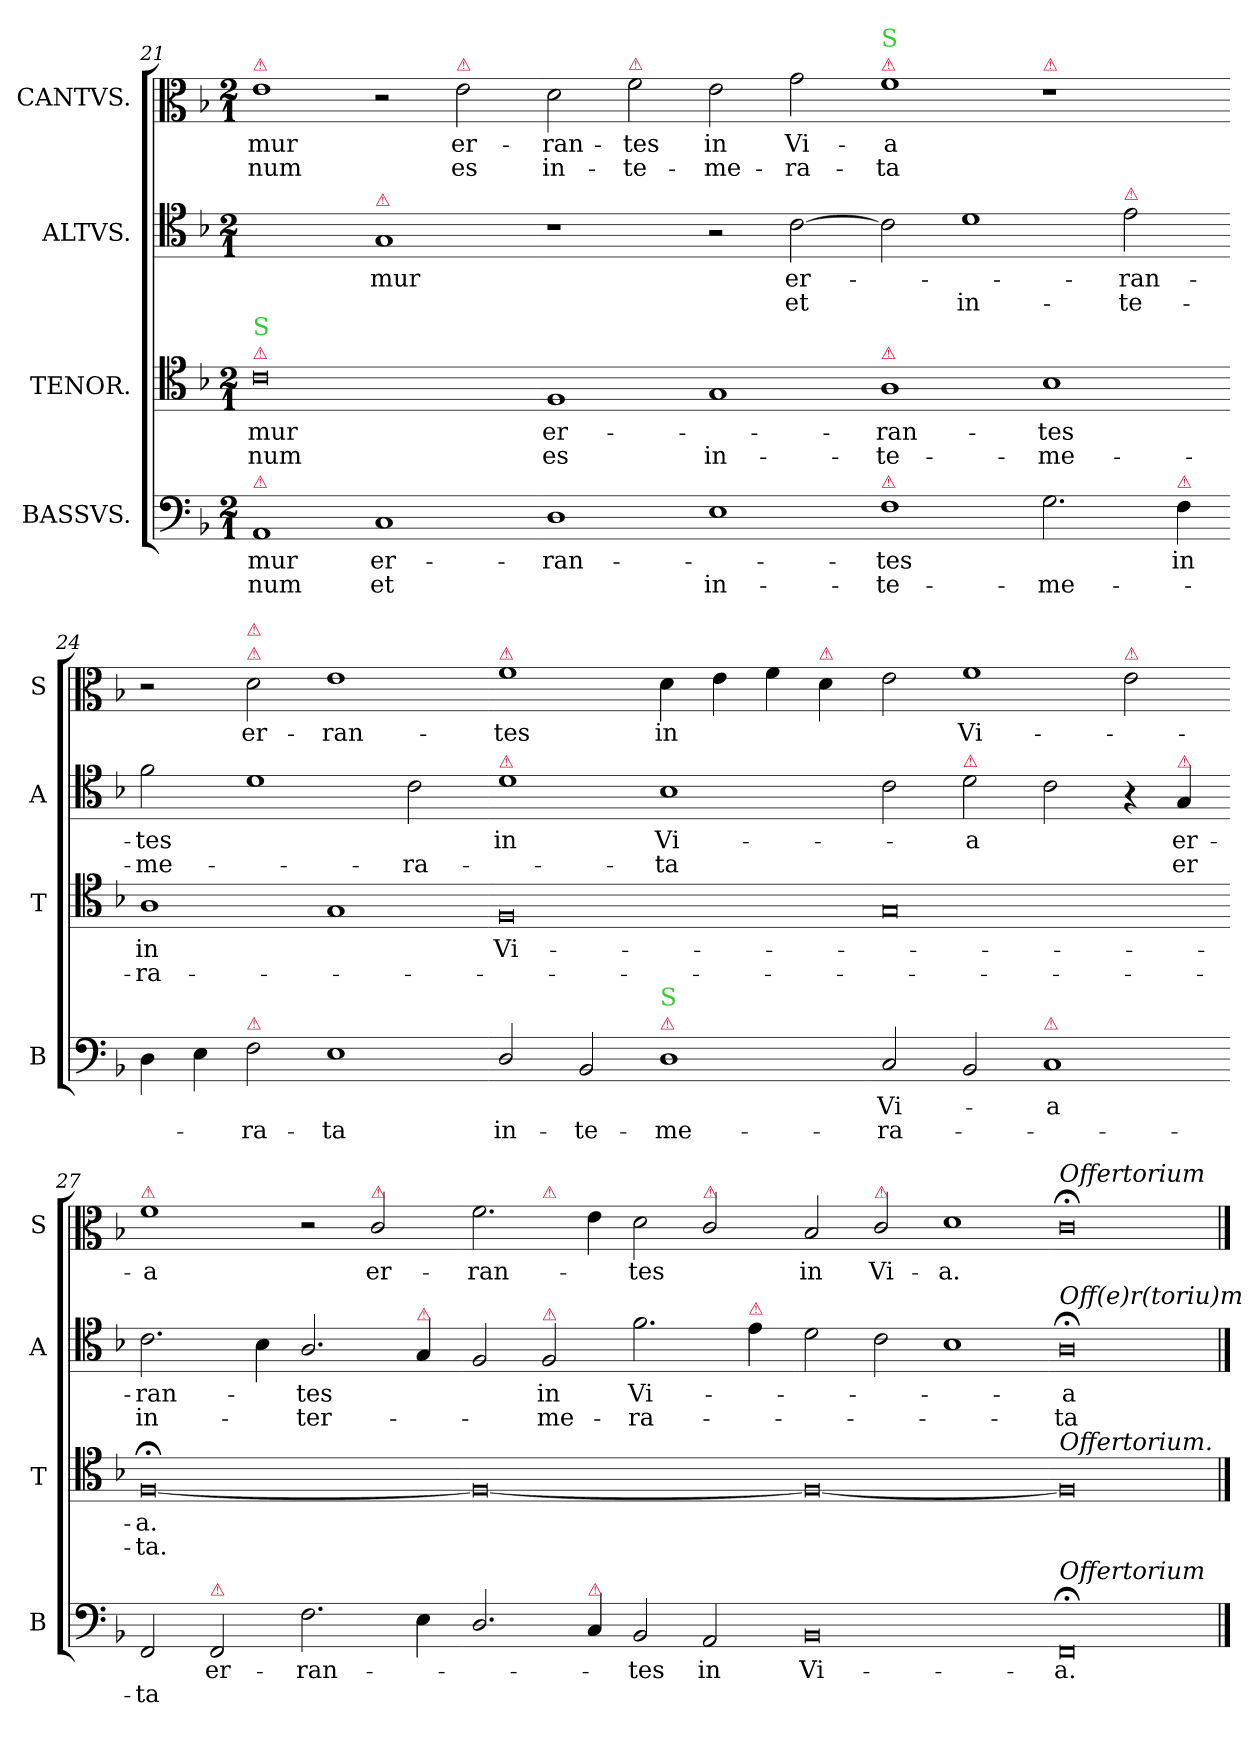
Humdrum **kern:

**kern	**text	**text	**kern	**text	**text	**kern	**text	**text	**kern	**text	**text
*part4	*part4	*part4	*part3	*part3	*part3	*part2	*part2	*part2	*part1	*part1	*part1
*staff4	*staff4	*staff4	*staff3	*staff3	*staff3	*staff2	*staff2	*staff2	*staff1	*staff1	*staff1
*I"BASSVS.	*	*	*I"TENOR.	*	*	*I"ALTVS.	*	*	*I"CANTVS.	*	*
*I'B	*	*	*I'T	*	*	*I'A	*	*	*I'S	*	*
*clefF4	*	*	*clefC4	*	*	*clefC4	*	*	*clefC3	*	*
*k[b-]	*	*	*k[b-]	*	*	*k[b-]	*	*	*k[b-]	*	*
*F:	*	*	*F:	*	*	*F:	*	*	*F:	*	*
*M2/1	*	*	*M2/1	*	*	*M2/1	*	*	*M2/1	*	*
=21	=21	=21	=21	=21	=21	=21	=21	=21	=21	=21	=21
!	!	!	!	!	!	!	!	!	!LO:TX:a:color=crimson:t=⚠	!	!
!	!	!	!LO:TX:a:color=crimson:t=⚠	!	!	!	!	!	!	!	!
!	!	!	!LO:TX:a:color=limegreen:t=S	!	!	!	!	!	!	!	!
!LO:TX:a:color=crimson:t=⚠	!	!	!	!	!	!	!	!	!	!	!
!	!LO:LY:i	!LO:LY:i	!	!	!	!	!	!	!	!	!
1AA	-mur	-num	0c	-mur	-num	1ryy	.	.	1e	-mur	-num
!	!	!	!	!	!	!LO:TX:a:color=crimson:t=⚠	!	!	!	!	!
!	!	!	!	!	!	!	!LO:LY:i	!	!	!	!
1C	er-	et	.	.	.	1G	-mur	.	2r	.	.
!	!	!	!	!	!	!	!	!	!LO:TX:a:color=crimson:t=⚠	!	!
.	.	.	.	.	.	.	.	.	2e\	er-	es
=22-	=22-	=22-	=22-	=22-	=22-	=22-	=22-	=22-	=22-	=22-	=22-
1D	-ran-	.	1F	er-	es	1r	.	.	2d\	-ran-	in-
!	!	!	!	!	!	!	!	!	!LO:TX:a:color=crimson:t=⚠	!	!
.	.	.	.	.	.	.	.	.	2f\	-tes	-te-
1E	.	in-	1G	.	in-	2r	.	.	2e\	in	-me-
.	.	.	.	.	.	[2c\	er-	et	2g\	Vi-	-ra-
=23-	=23-	=23-	=23-	=23-	=23-	=23-	=23-	=23-	=23-	=23-	=23-
!	!	!	!	!	!	!	!	!	!LO:TX:a:color=crimson:t=⚠	!	!
!	!	!	!	!	!	!	!	!	!LO:TX:a:color=limegreen:t=S	!	!
!	!	!	!LO:TX:a:color=crimson:t=⚠	!	!	!	!	!	!	!	!
!LO:TX:a:color=crimson:t=⚠	!	!	!	!	!	!	!	!	!	!	!
1F	-tes	-te-	1A	-ran-	-te-	2c\]	.	.	1f	-a	-ta
.	.	.	.	.	.	1d\	.	in-	.	.	.
!	!	!	!	!	!	!	!	!	!LO:TX:a:color=crimson:t=⚠	!	!
2.G\	.	-me-	1B-	-tes	-me-	.	.	.	1r	.	.
!	!	!	!	!	!	!LO:TX:a:color=crimson:t=⚠	!	!	!	!	!
.	.	.	.	.	.	2e\	-ran-	-te-	.	.	.
!LO:TX:a:color=crimson:t=⚠	!	!	!	!	!	!	!	!	!	!	!
4F\	in	.	.	.	.	.	.	.	.	.	.
=24-	=24-	=24-	=24-	=24-	=24-	=24-	=24-	=24-	=24-	=24-	=24-
4D\	.	.	1A	in	-ra-	2f\	-tes	-me-	2r	.	.
4E\	.	.	.	.	.	.	.	.	.	.	.
!	!	!	!	!	!	!	!	!	!LO:TX:a:color=crimson:t=⚠	!	!
!	!	!	!	!	!	!	!	!	!LO:TX:a:color=crimson:t=⚠	!	!
!LO:TX:a:color=crimson:t=⚠	!	!	!	!	!	!	!	!	!	!	!
!	!	!	!	!	!	!	!	!	!	!LO:LY:i	!
2F\	.	-ra-	.	.	.	1d\	.	.	2d\	er-	.
!	!	!	!	!	!	!	!	!	!	!LO:LY:i	!
1E	.	-ta	1G	.	.	.	.	.	1e	-ran-	.
.	.	.	.	.	.	2c\	.	-ra-	.	.	.
=25-	=25-	=25-	=25-	=25-	=25-	=25-	=25-	=25-	=25-	=25-	=25-
!	!	!	!	!	!	!	!	!	!LO:TX:a:color=crimson:t=⚠	!	!
!	!	!	!	!	!	!LO:TX:a:color=crimson:t=⚠	!	!	!	!	!
!	!	!LO:LY:i	!	!	!	!	!	!	!	!LO:LY:i	!
2D/	.	in-	0F	Vi-	.	1d	in	.	1f	-tes	.
!	!	!LO:LY:i	!	!	!	!	!	!	!	!	!
2BB-/	.	-te-	.	.	.	.	.	.	.	.	.
!LO:TX:a:color=crimson:t=⚠	!	!	!	!	!	!	!	!	!	!	!
!LO:TX:a:color=limegreen:t=S	!	!	!	!	!	!	!	!	!	!	!
!	!	!LO:LY:i	!	!	!	!	!	!	!	!LO:LY:i	!
1D	.	-me-	.	.	.	1B-	Vi-	-ta	4d\	in	.
.	.	.	.	.	.	.	.	.	4e\	.	.
.	.	.	.	.	.	.	.	.	4f\	.	.
!	!	!	!	!	!	!	!	!	!LO:TX:a:color=crimson:t=⚠	!	!
.	.	.	.	.	.	.	.	.	4d\	.	.
=26-	=26-	=26-	=26-	=26-	=26-	=26-	=26-	=26-	=26-	=26-	=26-
!	!	!LO:LY:i	!	!	!	!	!	!	!	!	!
2C/	Vi-	-ra-	0G	.	.	2c\	.	.	2e\	.	.
!	!	!	!	!	!	!LO:TX:a:color=crimson:t=⚠	!	!	!	!	!
!	!	!	!	!	!	!	!	!	!	!LO:LY:i	!
2BB-/	.	.	.	.	.	2d\	-a	.	1f\	Vi-	.
!LO:TX:a:color=crimson:t=⚠	!	!	!	!	!	!	!	!	!	!	!
1C	-a	.	.	.	.	2c\	.	.	.	.	.
!	!	!	!	!	!	!	!	!	!LO:TX:a:color=crimson:t=⚠	!	!
.	.	.	.	.	.	4r	.	.	2e\	.	.
!	!	!	!	!	!	!LO:TX:a:color=crimson:t=⚠	!	!	!	!	!
!	!	!	!	!	!	!	!LO:LY:i	!LO:LY:i	!	!	!
.	.	.	.	.	.	4G/	er-	er	.	.	.
=27-	=27-	=27-	=27-	=27-	=27-	=27-	=27-	=27-	=27-	=27-	=27-
!	!	!	!	!	!	!	!	!	!LO:TX:a:color=crimson:t=⚠	!	!
!	!	!LO:LY:i	!	!	!	!	!LO:LY:i	!LO:LY:i	!	!LO:LY:i	!
2FF/	.	-ta	[0F;<	-a.	-ta.	2.c\	-ran-	in-	1f	-a	.
!LO:TX:a:color=crimson:t=⚠	!	!	!	!	!	!	!	!	!	!	!
2FF/	er-	.	.	.	.	.	.	.	.	.	.
.	.	.	.	.	.	4B-\	.	.	.	.	.
!	!	!	!	!	!	!	!LO:LY:i	!LO:LY:i	!	!	!
2.F\	-ran-	.	.	.	.	2.A/	-tes	-ter-	2r	.	.
!	!	!	!	!	!	!	!	!	!LO:TX:a:color=crimson:t=⚠	!	!
.	.	.	.	.	.	.	.	.	2c/	er-	.
!	!	!	!	!	!	!LO:TX:a:color=crimson:t=⚠	!	!	!	!	!
4E\	.	.	.	.	.	4G/	.	.	.	.	.
=28-	=28-	=28-	=28-	=28-	=28-	=28-	=28-	=28-	=28-	=28-	=28-
*	*	*	*	*	*	*	*	*	*^	*	*
2.D/	.	.	0F_	.	.	2F/	.	.	2.f\	2ryy	-ran-	.
!	!	!	!	!	!	!	!	!	!	!LO:TX:a:color=crimson:t=⚠	!	!
!	!	!	!	!	!	!LO:TX:a:color=crimson:t=⚠	!	!	!	!	!	!
!	!	!	!	!	!	!	!LO:LY:i	!LO:LY:i	!	!	!	!
.	.	.	.	.	.	2F/	in	-me-	.	1.ryy	.	.
!LO:TX:a:color=crimson:t=⚠	!	!	!	!	!	!	!	!	!	!	!	!
4C/	.	.	.	.	.	.	.	.	4e\	.	.	.
!	!	!	!	!	!	!	!LO:LY:i	!LO:LY:i	!	!	!	!
2BB-/	-tes	.	.	.	.	2.f\	Vi-	-ra-	2d\	.	-tes	.
!	!	!	!	!	!	!	!	!	!LO:TX:a:color=crimson:t=⚠	!	!	!
2AA/	in	.	.	.	.	.	.	.	2c/	.	.	.
!	!	!	!	!	!	!LO:TX:a:color=crimson:t=⚠	!	!	!	!	!	!
.	.	.	.	.	.	4e\	.	.	.	.	.	.
*	*	*	*	*	*	*	*	*	*v	*v	*	*
=29-	=29-	=29-	=29-	=29-	=29-	=29-	=29-	=29-	=29-	=29-	=29-
0BB-	Vi-	.	0F_	.	.	2d\	.	.	2B-/	in	.
!	!	!	!	!	!	!	!	!	!LO:TX:a:color=crimson:t=⚠	!	!
.	.	.	.	.	.	2c\	.	.	2c/	Vi-	.
.	.	.	.	.	.	1B-	.	.	1d	-a.	.
=30-	=30-	=30-	=30-	=30-	=30-	=30-	=30-	=30-	=30-	=30-	=30-
!	!	!	!	!	!	!	!	!	!LO:TX:a:i:t=Offertorium	!	!
!	!	!	!	!	!	!LO:TX:a:i:t=Off(e)r(toriu)m	!	!	!	!	!
!	!	!	!LO:TX:a:i:t=Offertorium.	!	!	!	!	!	!	!	!
!LO:TX:a:i:t=Offertorium	!	!	!	!	!	!	!	!	!	!	!
!	!	!	!	!	!	!	!LO:LY:i	!LO:LY:i	!	!	!
0FF;<	-a.	.	0F]	.	.	0A;<;	a	ta	0c;<	.	.
==	==	==	==	==	==	==	==	==	==	==	==
*-	*-	*-	*-	*-	*-	*-	*-	*-	*-	*-	*-
